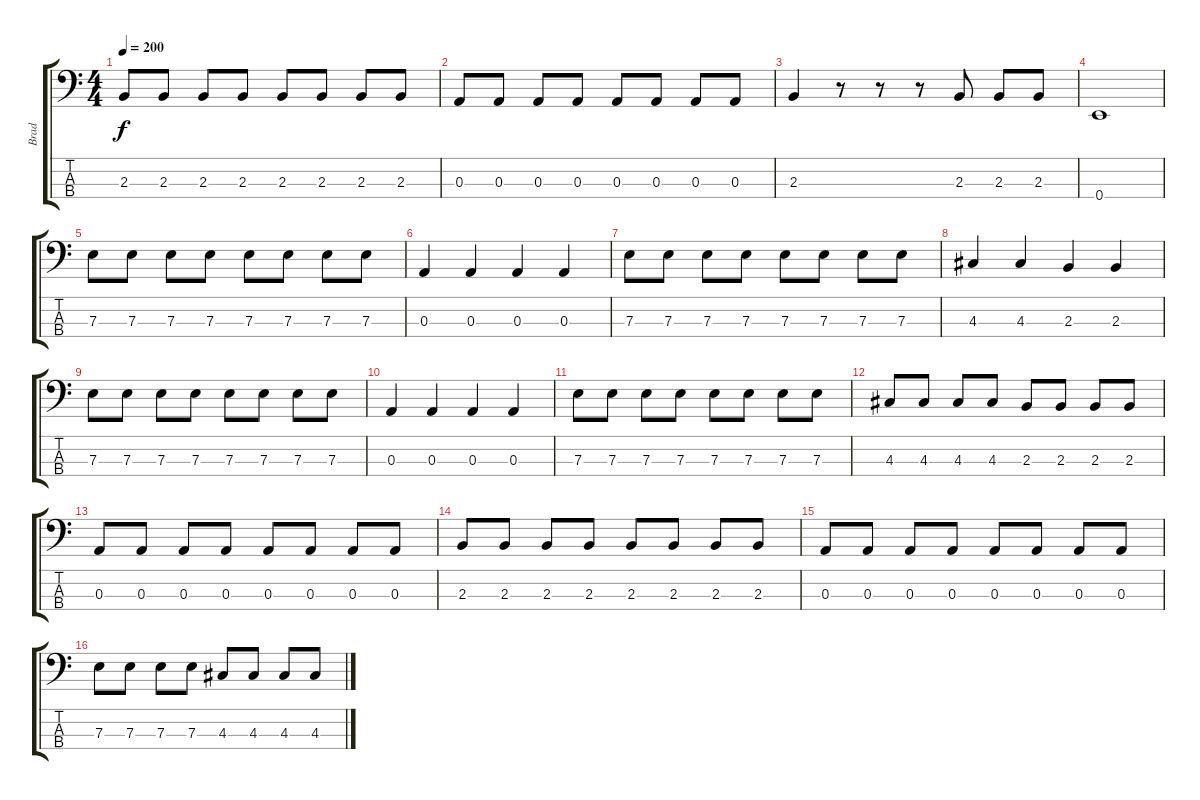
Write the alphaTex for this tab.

\track ("Brad" "Brad") {instrument electricbasspick}
\staff {score tabs}
\tuning (G2 D2 A1 E1) {hide}
\ts (4 4)
\tempo 200
\clef f4
\ks c
2.3.8{dy f} 2.3.8 2.3.8 2.3.8 2.3.8 2.3.8 2.3.8 2.3.8 |
0.3.8 0.3.8 0.3.8 0.3.8 0.3.8 0.3.8 0.3.8 0.3.8 |
2.3.4 r.8 r.8 r.8 2.3.8 2.3.8 2.3.8 |
0.4.1 |
7.3.8 7.3.8 7.3.8 7.3.8 7.3.8 7.3.8 7.3.8 7.3.8 |
0.3.4 0.3.4 0.3.4 0.3.4 |
7.3.8 7.3.8 7.3.8 7.3.8 7.3.8 7.3.8 7.3.8 7.3.8 |
4.3.4 4.3.4 2.3.4 2.3.4 |
7.3.8 7.3.8 7.3.8 7.3.8 7.3.8 7.3.8 7.3.8 7.3.8 |
0.3.4 0.3.4 0.3.4 0.3.4 |
7.3.8 7.3.8 7.3.8 7.3.8 7.3.8 7.3.8 7.3.8 7.3.8 |
4.3.8 4.3.8 4.3.8 4.3.8 2.3.8 2.3.8 2.3.8 2.3.8 |
0.3.8 0.3.8 0.3.8 0.3.8 0.3.8 0.3.8 0.3.8 0.3.8 |
2.3.8 2.3.8 2.3.8 2.3.8 2.3.8 2.3.8 2.3.8 2.3.8 |
0.3.8 0.3.8 0.3.8 0.3.8 0.3.8 0.3.8 0.3.8 0.3.8 |
7.3.8 7.3.8 7.3.8 7.3.8 4.3.8 4.3.8 4.3.8 4.3.8
